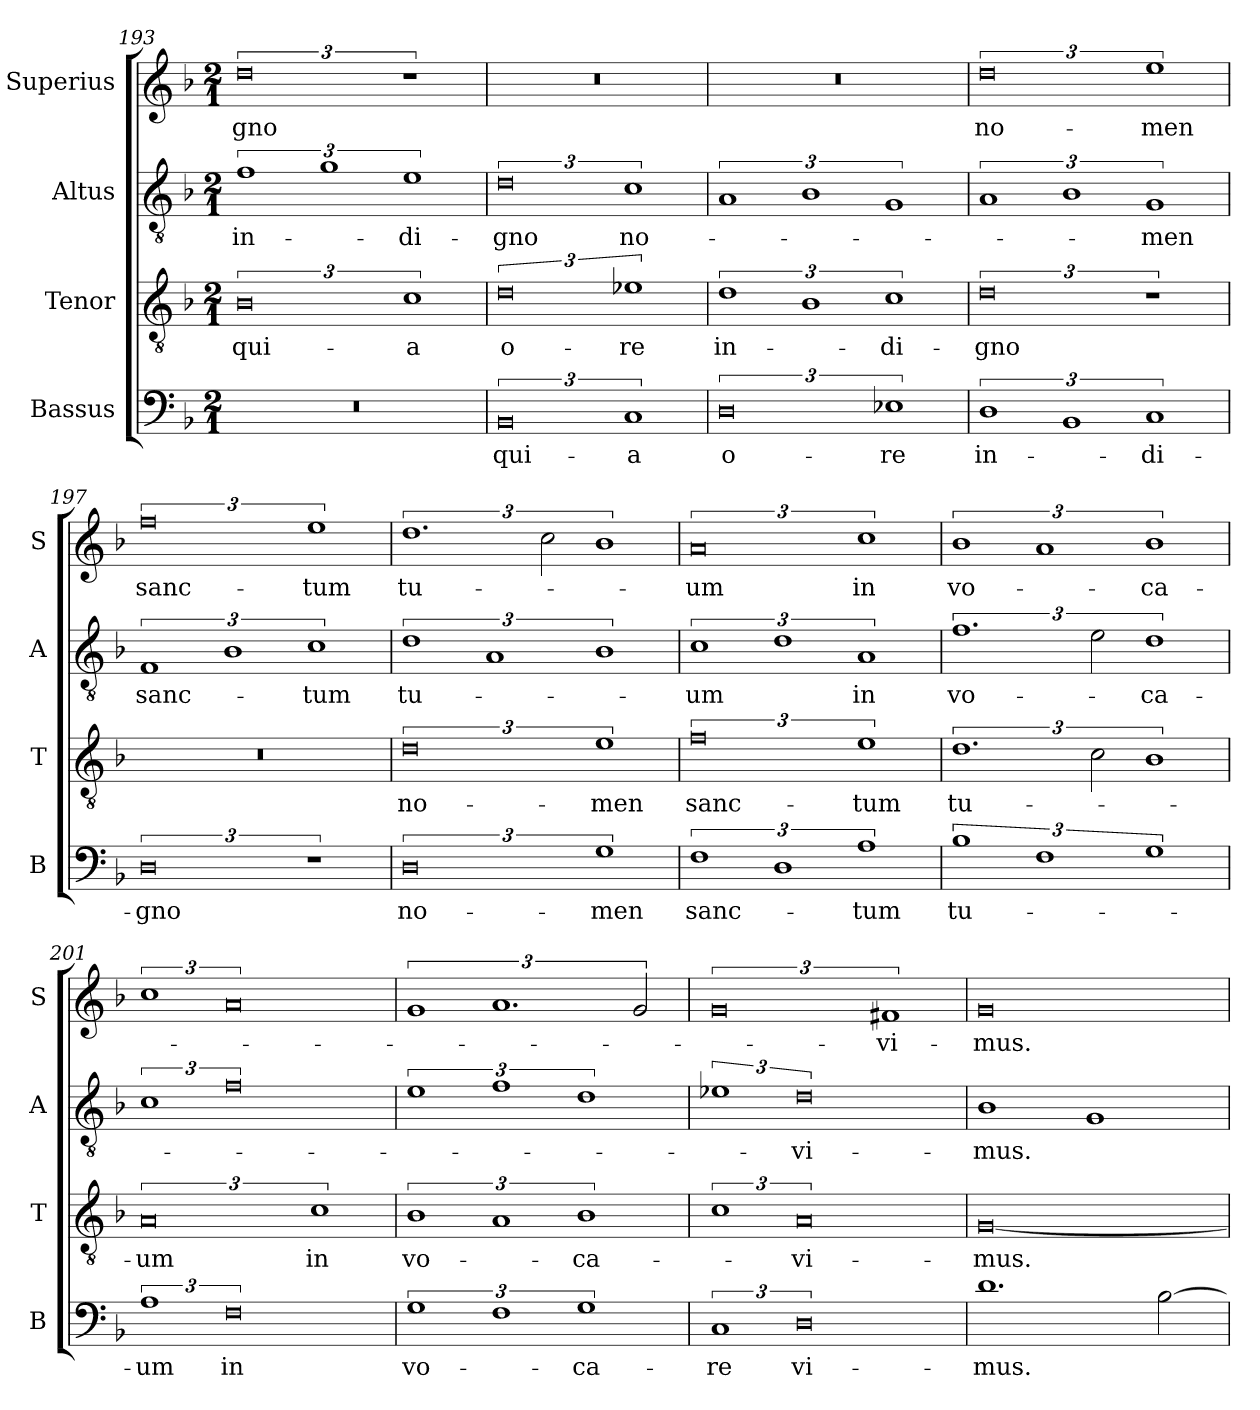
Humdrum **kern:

**kern	**text	**kern	**text	**kern	**text	**kern	**text
*part4	*part4	*part3	*part3	*part2	*part2	*part1	*part1
*staff4	*staff4	*staff3	*staff3	*staff2	*staff2	*staff1	*staff1
*I"Bassus	*	*I"Tenor	*	*I"Altus	*	*I"Superius	*
*I'B	*	*I'T	*	*I'A	*	*I'S	*
*clefF4	*	*clefGv2	*	*clefGv2	*	*clefG2	*
*k[b-]	*	*k[b-]	*	*k[b-]	*	*k[b-]	*
*M2/1	*	*M2/1	*	*M2/1	*	*M2/1	*
=193	=193	=193	=193	=193	=193	=193	=193
0r	.	3%4B-	qui-	3%2f	in-	3%4dd	-gno
.	.	.	.	3%2g	.	.	.
.	.	3%2c	-a	3%2e	-di-	3%2r	.
=194	=194	=194	=194	=194	=194	=194	=194
3%4BB-	qui-	3%4d	o-	3%4d	-gno	0r	.
3%2C	-a	3%2e-X	-re	3%2c	no-	.	.
=195	=195	=195	=195	=195	=195	=195	=195
3%4D	o-	3%2d	in-	3%2A	.	0r	.
.	.	3%2B-	.	3%2B-	.	.	.
3%2E-X	-re	3%2c	-di-	3%2G	.	.	.
=196	=196	=196	=196	=196	=196	=196	=196
3%2D	in-	3%4d	-gno	3%2A	.	3%4dd	no-
3%2BB-	.	.	.	3%2B-	.	.	.
3%2C	-di-	3%2r	.	3%2G	-men	3%2ee	-men
=197	=197	=197	=197	=197	=197	=197	=197
3%4D	-gno	0r	.	3%2F	sanc-	3%4ff	sanc-
.	.	.	.	3%2B-	.	.	.
3%2r	.	.	.	3%2c	-tum	3%2ee	-tum
=198	=198	=198	=198	=198	=198	=198	=198
3%4D	no-	3%4d	no-	3%2d	tu-	3%2.dd	tu-
.	.	.	.	3%2A	.	.	.
.	.	.	.	.	.	3cc\	.
3%2G	-men	3%2e	-men	3%2B-	.	3%2b-	.
=199	=199	=199	=199	=199	=199	=199	=199
3%2F	-sanc-	3%4f	sanc-	3%2c	um	3%4a	-um
3%2D	.	.	.	3%2d	.	.	.
3%2A	-tum	3%2e	-tum	3%2A	in	3%2cc	in
=200	=200	=200	=200	=200	=200	=200	=200
3%2B-	tu-	3%2.d	tu-	3%2.f	vo-	3%2b-	vo-
3%2F	.	.	.	.	.	3%2a	.
.	.	3c\	.	3e\	.	.	.
3%2G	.	3%2B-	.	3%2d	-ca-	3%2b-	-ca-
=201	=201	=201	=201	=201	=201	=201	=201
3%2A	-um	3%4A	-um	3%2c	.	3%2cc	.
3%4F	in	.	.	3%4f	.	3%4a	.
.	.	3%2c	in	.	.	.	.
=202	=202	=202	=202	=202	=202	=202	=202
3%2G	vo-	3%2B-	vo-	3%2e	.	3%2g	.
3%2F	.	3%2A	.	3%2f	.	3%2.a	.
3%2G	-ca-	3%2B-	-ca-	3%2d	.	.	.
.	.	.	.	.	.	3g/	.
=203	=203	=203	=203	=203	=203	=203	=203
3%2C	-re	3%2c	.	3%2e-X	.	3%4g\	.
3%4D	vi-	3%4A	-vi-	3%4d	-vi-	.	.
.	.	.	.	.	.	3%2f#X\	-vi-
=204	=204	=204	=204	=204	=204	=204	=204
1.d	-mus.	[0G	-mus.	1B-	-mus.	0g	-mus.
.	.	.	.	1G	.	.	.
[2B-\	.	.	.	.	.	.	.
=	=	=	=	=	=	=	=
*-	*-	*-	*-	*-	*-	*-	*-
